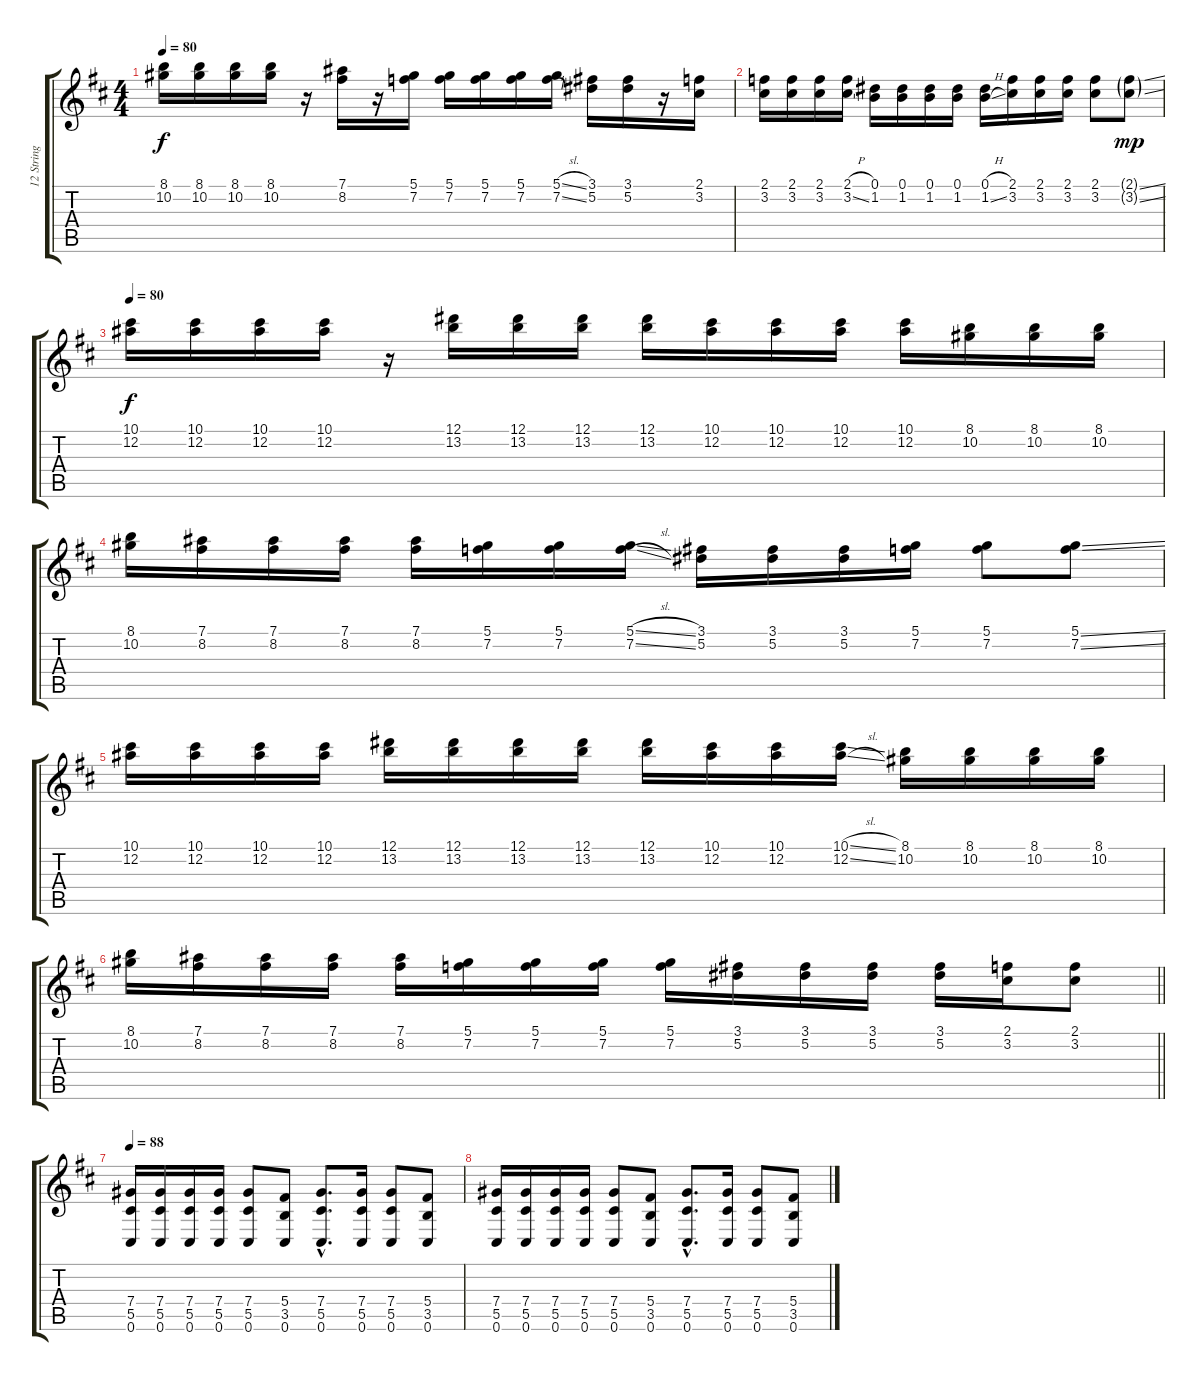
\track ("12 String Acoustic" "12 String ") {instrument acousticguitarsteel}
\staff {score tabs}
\tuning (Eb4 Bb3 Gb3 Db3 Ab2 Db2) {hide}
\ts (4 4)
\tempo 80
\clef g2
\ks bminor
(8.1 10.2).16{dy f} (8.1 10.2).16 (8.1 10.2).16 (8.1 10.2).16 r.16 (7.1 8.2).16 r.16 (5.1 7.2).16 (5.1 7.2).16 (5.1 7.2).16 (5.1 7.2).16 (5.1{sl} 7.2{sl}).16 (3.1 5.2).16 (3.1 5.2).16 r.16 (2.1 3.2).16 |
(2.1 3.2).16 (2.1 3.2).16 (2.1 3.2).16 (2.1{h} 3.2{sl}).16 (0.1 1.2).16 (0.1 1.2).16 (0.1 1.2).16 (0.1 1.2).16 (0.1{h} 1.2{sl}).16 (2.1 3.2).16 (2.1 3.2).16 (2.1 3.2).16 (2.1 3.2).8 (2.1{ss g} 3.2{ss g}).8{dy mp} |
\tempo 80
(10.1 12.2).16{dy f} (10.1 12.2).16 (10.1 12.2).16 (10.1 12.2).16 r.16 (12.1 13.2).16 (12.1 13.2).16 (12.1 13.2).16 (12.1 13.2).16 (10.1 12.2).16 (10.1 12.2).16 (10.1 12.2).16 (10.1 12.2).16 (8.1 10.2).16 (8.1 10.2).16 (8.1 10.2).16 |
(8.1 10.2).16 (7.1 8.2).16 (7.1 8.2).16 (7.1 8.2).16 (7.1 8.2).16 (5.1 7.2).16 (5.1 7.2).16 (5.1{sl} 7.2{sl}).16 (3.1 5.2).16 (3.1 5.2).16 (3.1 5.2).16 (5.1 7.2).16 (5.1 7.2).8 (5.1{ss} 7.2{ss}).8 |
(10.1 12.2).16 (10.1 12.2).16 (10.1 12.2).16 (10.1 12.2).16 (12.1 13.2).16 (12.1 13.2).16 (12.1 13.2).16 (12.1 13.2).16 (12.1 13.2).16 (10.1 12.2).16 (10.1 12.2).16 (10.1{sl} 12.2{sl}).16 (8.1 10.2).16 (8.1 10.2).16 (8.1 10.2).16 (8.1 10.2).16 |
\barLineRight lightlight
(8.1 10.2).16 (7.1 8.2).16 (7.1 8.2).16 (7.1 8.2).16 (7.1 8.2).16 (5.1 7.2).16 (5.1 7.2).16 (5.1 7.2).16 (5.1 7.2).16 (3.1 5.2).16 (3.1 5.2).16 (3.1 5.2).16 (3.1 5.2).16 (2.1 3.2).16 (2.1 3.2).8 |
\tempo 88
(7.4 5.5 0.6).16 (7.4 5.5 0.6).16 (7.4 5.5 0.6).16 (7.4 5.5 0.6).16 (7.4 5.5 0.6).8 (5.4 3.5 0.6).8 (7.4{hac} 5.5{hac} 0.6{hac}).8{d} (7.4 5.5 0.6).16 (7.4 5.5 0.6).8 (5.4 3.5 0.6).8 |
(7.4 5.5 0.6).16 (7.4 5.5 0.6).16 (7.4 5.5 0.6).16 (7.4 5.5 0.6).16 (7.4 5.5 0.6).8 (5.4 3.5 0.6).8 (7.4{hac} 5.5{hac} 0.6{hac}).8{d} (7.4 5.5 0.6).16 (7.4 5.5 0.6).8 (5.4 3.5 0.6).8
